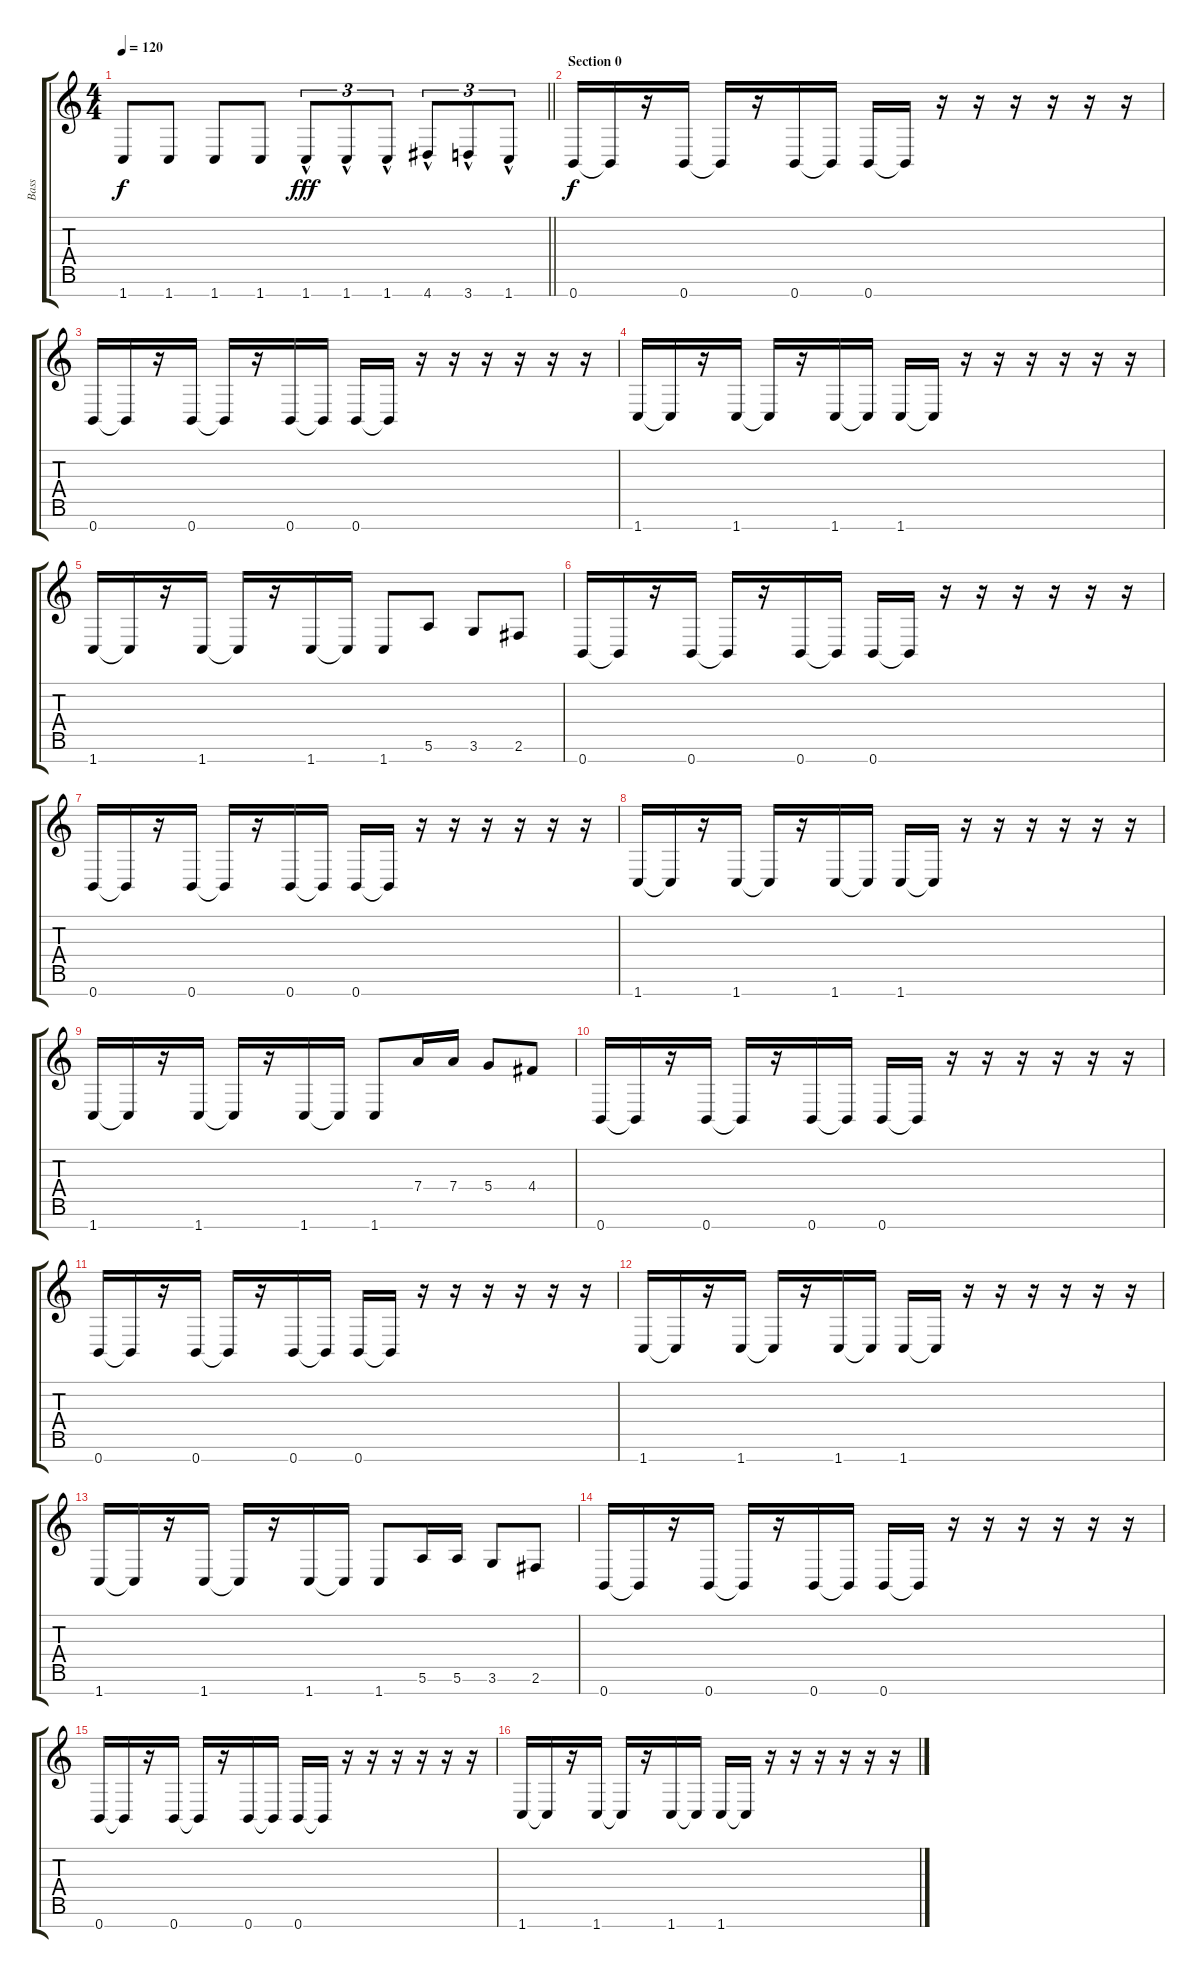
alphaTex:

\track ("Bass" "Bass") {instrument electricbasspick}
\staff {score tabs}
\tuning (E4 B3 G3 D3 A2 E2 B1) {hide}
\ts (4 4)
\tempo 120
\clef g2
\barLineRight lightlight
\ks c
1.7{t}.8{dy f} 1.7.8 1.7.8 1.7.8 1.7{hac}.8{tu (3 2) dy fff} 1.7{hac}.8{tu (3 2)} 1.7{hac}.8{tu (3 2)} 4.7{hac}.8{tu (3 2)} 3.7{hac}.8{tu (3 2)} 1.7{hac}.8{tu (3 2)} |
\section ("" "Section 0")
0.7.16{dy f} 0.7{t}.16 r.16 0.7.16 0.7{t}.16 r.16 0.7.16 0.7{t}.16 0.7.16 0.7{t}.16 r.16 r.16 r.16 r.16 r.16 r.16 |
0.7.16 0.7{t}.16 r.16 0.7.16 0.7{t}.16 r.16 0.7.16 0.7{t}.16 0.7.16 0.7{t}.16 r.16 r.16 r.16 r.16 r.16 r.16 |
1.7.16 1.7{t}.16 r.16 1.7.16 1.7{t}.16 r.16 1.7.16 1.7{t}.16 1.7.16 1.7{t}.16 r.16 r.16 r.16 r.16 r.16 r.16 |
1.7.16 1.7{t}.16 r.16 1.7.16 1.7{t}.16 r.16 1.7.16 1.7{t}.16 1.7.8 5.6.8 3.6.8 2.6.8 |
0.7.16 0.7{t}.16 r.16 0.7.16 0.7{t}.16 r.16 0.7.16 0.7{t}.16 0.7.16 0.7{t}.16 r.16 r.16 r.16 r.16 r.16 r.16 |
0.7.16 0.7{t}.16 r.16 0.7.16 0.7{t}.16 r.16 0.7.16 0.7{t}.16 0.7.16 0.7{t}.16 r.16 r.16 r.16 r.16 r.16 r.16 |
1.7.16 1.7{t}.16 r.16 1.7.16 1.7{t}.16 r.16 1.7.16 1.7{t}.16 1.7.16 1.7{t}.16 r.16 r.16 r.16 r.16 r.16 r.16 |
1.7.16 1.7{t}.16 r.16 1.7.16 1.7{t}.16 r.16 1.7.16 1.7{t}.16 1.7.8 7.4.16 7.4.16 5.4.8 4.4.8 |
0.7.16 0.7{t}.16 r.16 0.7.16 0.7{t}.16 r.16 0.7.16 0.7{t}.16 0.7.16 0.7{t}.16 r.16 r.16 r.16 r.16 r.16 r.16 |
0.7.16 0.7{t}.16 r.16 0.7.16 0.7{t}.16 r.16 0.7.16 0.7{t}.16 0.7.16 0.7{t}.16 r.16 r.16 r.16 r.16 r.16 r.16 |
1.7.16 1.7{t}.16 r.16 1.7.16 1.7{t}.16 r.16 1.7.16 1.7{t}.16 1.7.16 1.7{t}.16 r.16 r.16 r.16 r.16 r.16 r.16 |
1.7.16 1.7{t}.16 r.16 1.7.16 1.7{t}.16 r.16 1.7.16 1.7{t}.16 1.7.8 5.6.16 5.6.16 3.6.8 2.6.8 |
0.7.16 0.7{t}.16 r.16 0.7.16 0.7{t}.16 r.16 0.7.16 0.7{t}.16 0.7.16 0.7{t}.16 r.16 r.16 r.16 r.16 r.16 r.16 |
0.7.16 0.7{t}.16 r.16 0.7.16 0.7{t}.16 r.16 0.7.16 0.7{t}.16 0.7.16 0.7{t}.16 r.16 r.16 r.16 r.16 r.16 r.16 |
1.7.16 1.7{t}.16 r.16 1.7.16 1.7{t}.16 r.16 1.7.16 1.7{t}.16 1.7.16 1.7{t}.16 r.16 r.16 r.16 r.16 r.16 r.16
